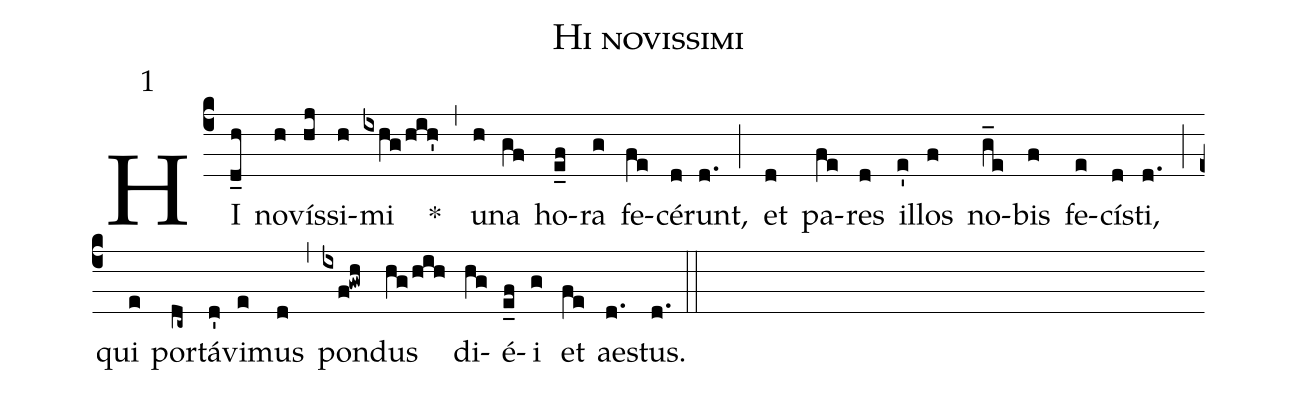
name:Hi novissimi;
mode:1;
annotation:1;
office-part:Antiphonae;
%%
(c4) HI(d_h) no(h)vís(hj)si(h)mi(ixhg/hih') *(,) u(h)na(gf) ho(e_f)ra(g) fe(fe)cé(d)runt,(d.) (;) et(d) pa(fe)res(d) il(e')los(f) no(g_e)bis(f) fe(e)cí(d)sti,(d.) (;) qui(e) por(dc~)tá(d')vi(e)mus(d) (,) pon(ixf!gwh)dus(hg/hih) di(hg)é(e_f)i(g) et(fe) ae(d.)stus.(d.) (::)
